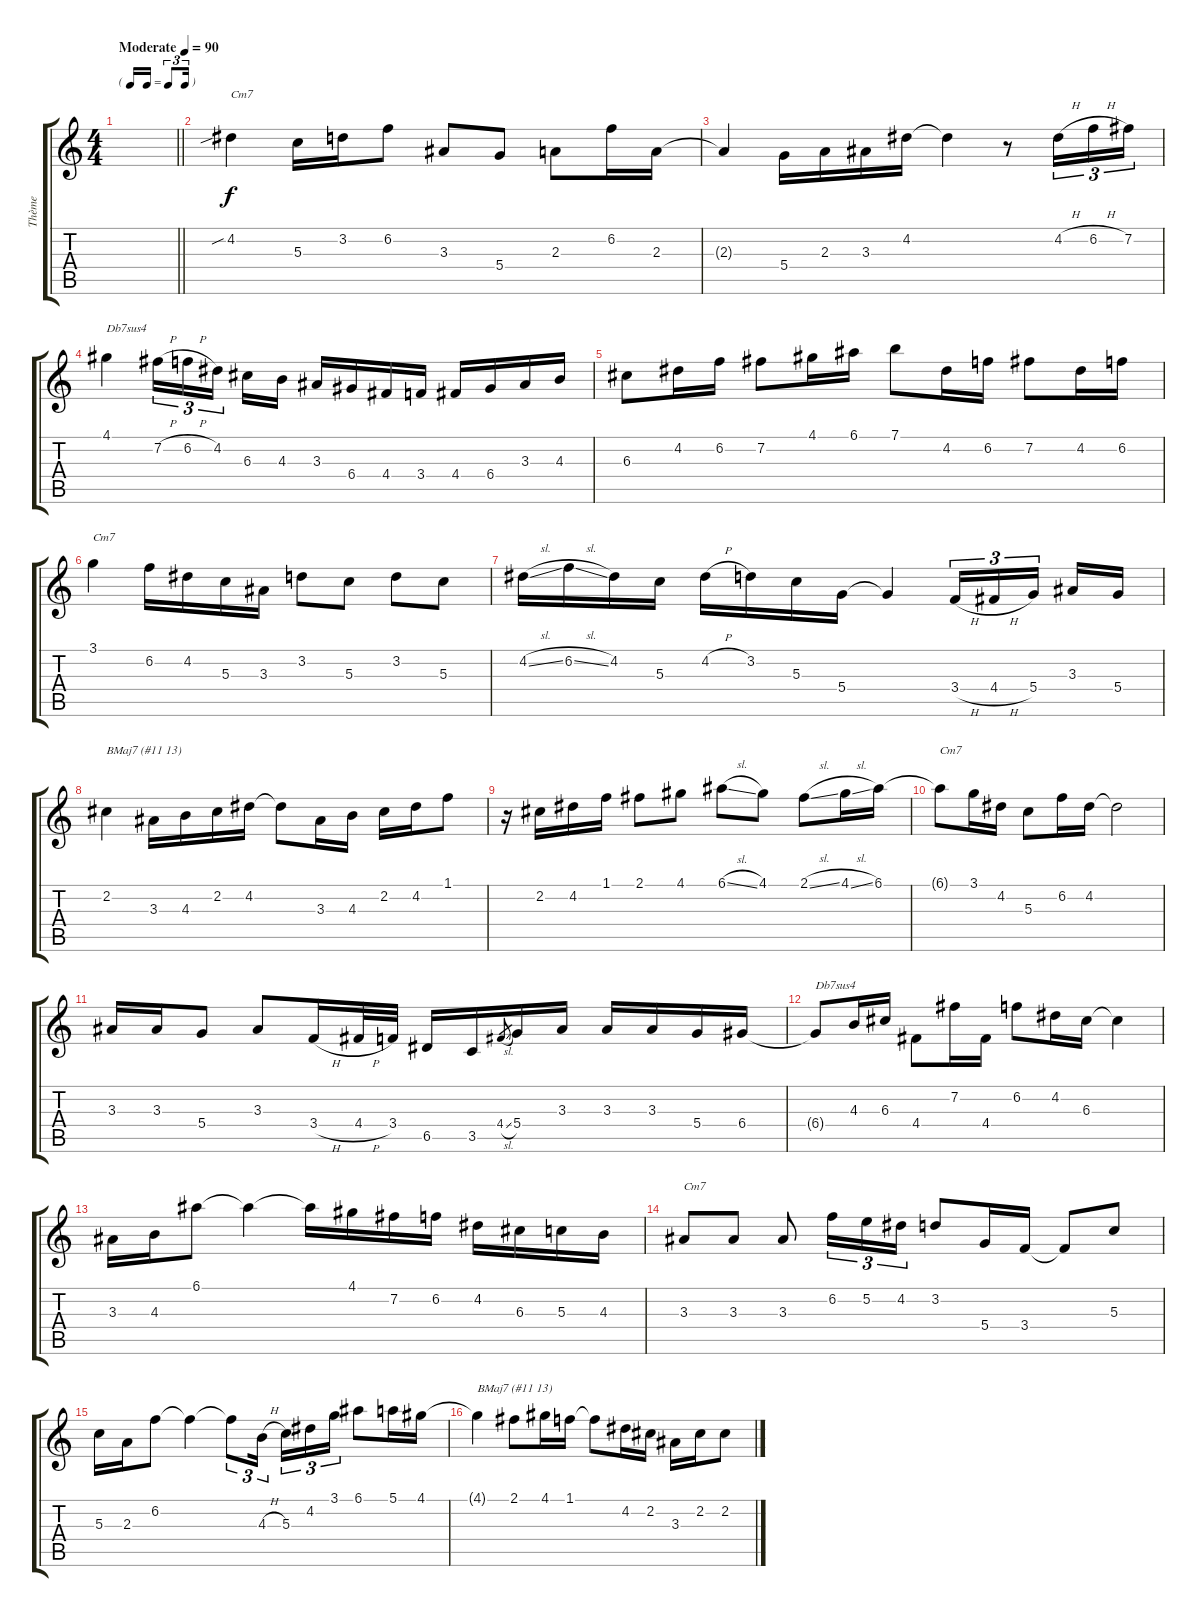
\track ("Thème" "Thème") {instrument electricguitarjazz}
\staff {score tabs}
\tuning (E4 B3 G3 D3 A2 E2) {hide}
\ts (4 4)
\tf triplet16th
\tempo (90 "Moderate")
\clef g2
\barLineRight lightlight
\ks c
|
4.2{sib}.4{txt "Cm7"} 5.3.16 3.2.16 6.2.8 3.3.8 5.4.8 2.3.8 6.2.16 2.3.16 |
2.3{t}.4 5.4.16 2.3.16 3.3.16 4.2.16 4.2{t}.4 r.8 4.2{h}.16{tu (3 2)} 6.2{h}.16{tu (3 2)} 7.2.16{tu (3 2)} |
4.1.4{txt "Db7sus4"} 7.2{h}.16{tu (3 2)} 6.2{h}.16{tu (3 2)} 4.2.16{tu (3 2) beam splitsecondary} 6.3.16 4.3.16 3.3.16 6.4.16 4.4.16 3.4.16 4.4.16 6.4.16 3.3.16 4.3.16 |
6.3.8 4.2.16 6.2.16 7.2.8 4.1.16 6.1.16 7.1.8 4.2.16 6.2.16 7.2.8 4.2.16 6.2.16 |
3.1.4{txt "Cm7"} 6.2.16 4.2.16 5.3.16 3.3.16 3.2.8 5.3.8 3.2.8 5.3.8 |
4.2{sl}.16 6.2{sl}.16 4.2.16 5.3.16 4.2{h}.16 3.2.16 5.3.16 5.4.16 5.4{t}.4 3.4{h}.16{tu (3 2)} 4.4{h}.16{tu (3 2)} 5.4.16{tu (3 2) beam splitsecondary} 3.3.16 5.4.16 |
2.2.4{txt "BMaj7 (#11 13)"} 3.3.16 4.3.16 2.2.16 4.2.16 4.2{t}.8 3.3.16 4.3.16 2.2.16 4.2.16 1.1.8 |
r.16 2.2.16 4.2.16 1.1.16 2.1.8 4.1.8 6.1{sl}.8 4.1.8 2.1{sl}.8 4.1{sl}.16 6.1.16 |
6.1{t}.8{txt "Cm7"} 3.1.16 4.2.16 5.3.8 6.2.16 4.2.16 4.2{t}.2 |
3.3.16 3.3.16 5.4.8 3.3.8 3.4{h}.16 4.4{h}.32 3.4.32 6.5.16 3.5.16 4.4{sl}.8{gr} 5.4.16 3.3.16 3.3.16 3.3.16 5.4.16 6.4.16 |
6.4{t}.8{txt "Db7sus4"} 4.3.16 6.3.16 4.4.8 7.2.16 4.4.16 6.2.8 4.2.16 6.3.16 6.3{t}.4 |
3.3.16 4.3.16 6.1.8 6.1{t}.4 6.1{t}.16 4.1.16 7.2.16 6.2.16 4.2.16 6.3.16 5.3.16 4.3.16 |
3.3.8{txt "Cm7"} 3.3.8 3.3.8 6.2.16{tu (3 2)} 5.2.16{tu (3 2)} 4.2.16{tu (3 2)} 3.2.8 5.4.16 3.4.16 3.4{t}.8 5.3.8 |
5.3.16 2.3.16 6.2.8 6.2{t}.4 6.2{t}.8{tu (3 2)} 4.3{h}.16{tu (3 2) beam splitsecondary} 5.3.16{tu (3 2)} 4.2.16{tu (3 2)} 3.1.16{tu (3 2)} 6.1.8 5.1.16 4.1.16 |
4.1{t}.4{txt "BMaj7 (#11 13)"} 2.1.8 4.1.16 1.1.16 1.1{t}.8 4.2.16 2.2.16 3.3.16 2.2.16 2.2.8
